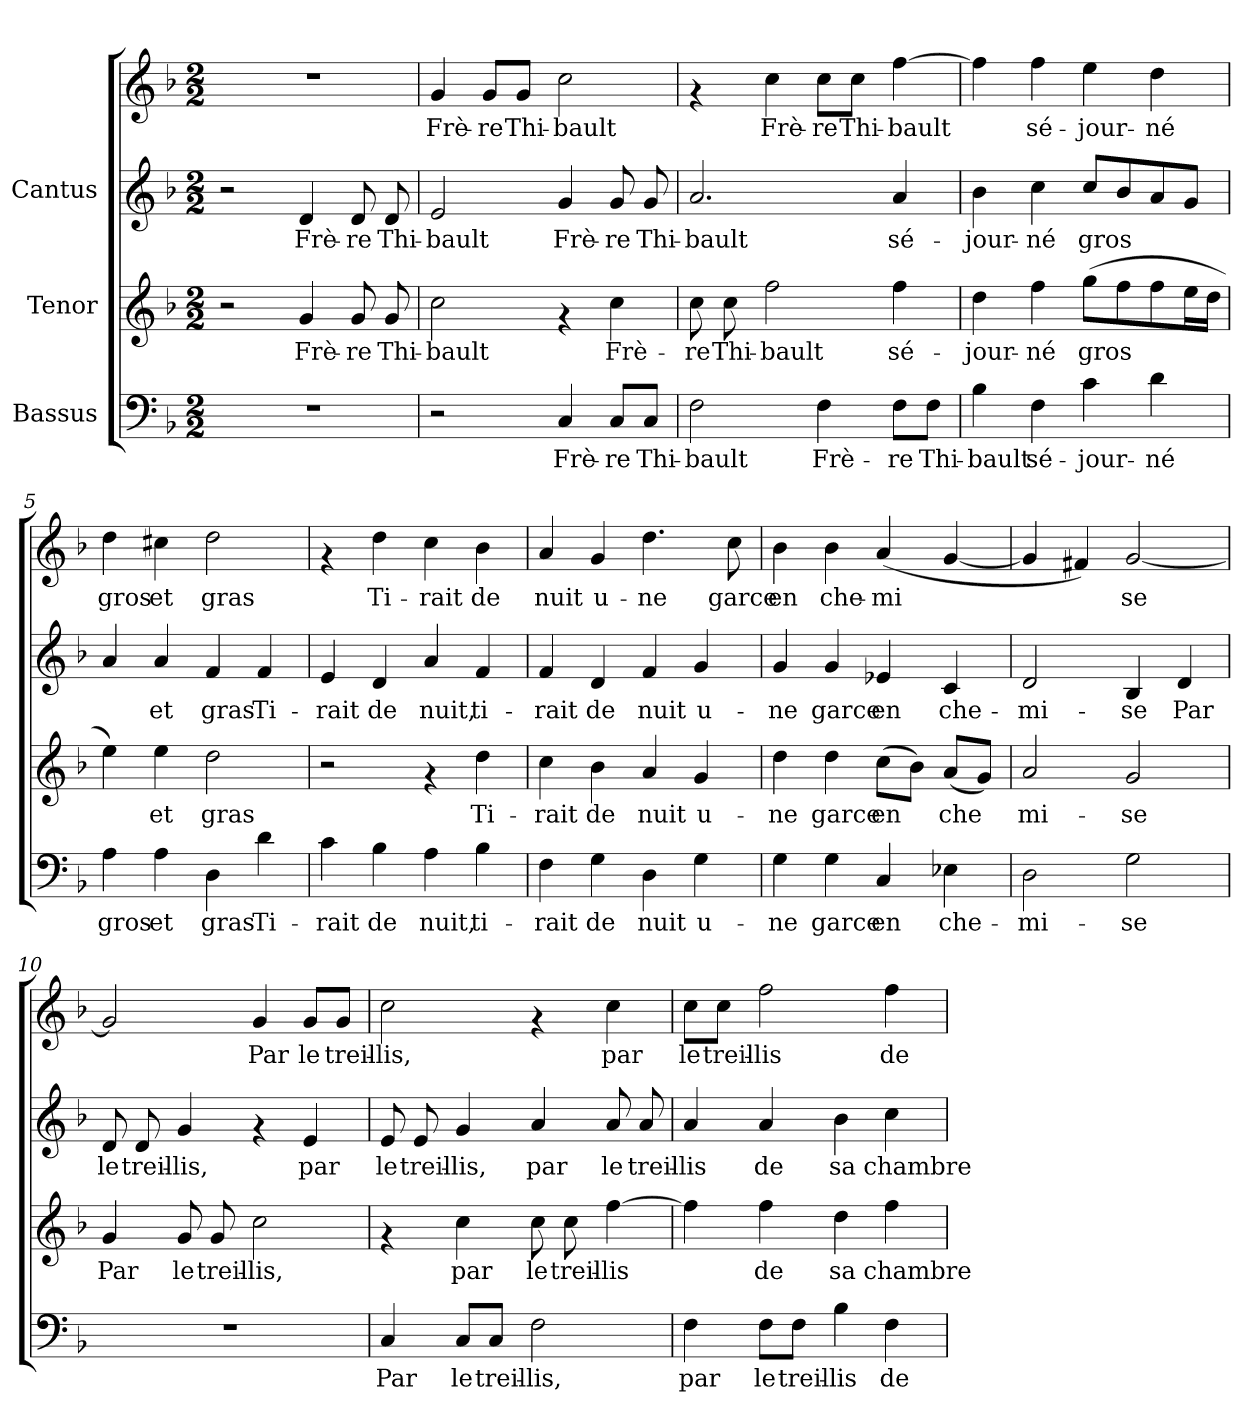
**kern	**text	**kern	**text	**kern	**text	**kern	**text
*part3	*part3	*part2	*part2	*part1	*part1	*part1	*part1
*staff4	*staff4	*staff3	*staff3	*staff2	*staff2	*staff1	*staff1
*I"Bassus	*	*I"Tenor	*	*I"Cantus	*	*	*
!!LO:PB:g=z
*stria5	*	*stria5	*	*stria5	*	*stria5	*
*clefF4	*	*clefG2	*	*clefG2	*	*clefG2	*
*k[b-]	*	*k[b-]	*	*k[b-]	*	*k[b-]	*
*F:	*	*F:	*	*F:	*	*F:	*
*M2/2	*	*M2/2	*	*M2/2	*	*M2/2	*
*MM132	*	*MM132	*	*MM132	*	*MM132	*
=1	=1	=1	=1	=1	=1	=1	=1
1r	.	2r	.	2r	.	1r	.
!	!	!	!LO:LY:b:cj	!	!LO:LY:b:cj	!	!
.	.	4g/	Frè-	4d/	Frè-	.	.
!	!	!	!LO:LY:b:cj	!	!LO:LY:b:cj	!	!
.	.	8g/	-re	8d/	-re	.	.
!	!	!	!LO:LY:b:cj	!	!LO:LY:b:cj	!	!
.	.	8g/	Thi-	8d/	Thi-	.	.
=2	=2	=2	=2	=2	=2	=2	=2
!	!	!	!LO:LY:b:cj	!	!LO:LY:b:cj	!	!LO:LY:b:cj
2r	.	2cc\	-bault	2e/	bault	4g/	-Frè-
!	!	!	!	!	!	!	!LO:LY:b:cj
.	.	.	.	.	.	8g/L	-re
!	!	!	!	!	!	!	!LO:LY:b:cj
.	.	.	.	.	.	8g/J	Thi-
!	!LO:LY:b:cj	!	!	!	!LO:LY:b:cj	!	!LO:LY:b:cj
4C/	Frè-	4rf	.	4g/	Frè-	2cc\	-bault
!	!LO:LY:b:cj	!	!LO:LY:b:cj	!	!LO:LY:b:cj	!	!
8C/L	-re	4cc\	Frè-	8g/	-re	.	.
!	!LO:LY:b:cj	!	!	!	!LO:LY:b:cj	!	!
8C/J	Thi-	.	.	8g/	Thi-	.	.
=3	=3	=3	=3	=3	=3	=3	=3
!	!LO:LY:b:cj	!	!LO:LY:b:cj	!	!LO:LY:b:cj	!	!
2F\	-bault	8cc\	-re	2.a/	bault	4rf	.
!	!	!	!LO:LY:b:cj	!	!	!	!
.	.	8cc\	Thi-	.	.	.	.
!	!	!	!LO:LY:b:cj	!	!	!	!LO:LY:b:cj
.	.	2ff\	-bault	.	.	4cc\	-Frè-
!	!LO:LY:b:cj	!	!	!	!	!	!LO:LY:b:cj
4F\	Frè-	.	.	.	.	8cc\L	-re
!	!	!	!	!	!	!	!LO:LY:b:cj
.	.	.	.	.	.	8cc\J	Thi-
!	!LO:LY:b:cj	!	!LO:LY:b:cj	!	!LO:LY:b:cj	!	!LO:LY:b:cj
8F\L	-re	4ff\	sé-	4a/	sé-	[>4ff\	-bault
!	!LO:LY:b:cj	!	!	!	!	!	!
8F\J	Thi-	.	.	.	.	.	.
!!LO:LB:g=z
=4	=4	=4	=4	=4	=4	=4	=4
!	!LO:LY:b:cj	!	!LO:LY:b:cj	!	!LO:LY:b:cj	!	!LO:LY:b:cj
4B-\	-bault	4dd\	-jour-	4b-\	jour-	4ff\]	-
!	!LO:LY:b:cj	!	!LO:LY:b:cj	!	!LO:LY:b:cj	!	!LO:LY:b:cj
4F\	sé-	4ff\	-né	4cc\	-né	4ff\	sé-
!	!LO:LY:b:cj	!	!LO:LY:b:cj	!	!LO:LY:b:cj	!	!LO:LY:b:cj
4c\	-jour-	(>8gg\L	gros	8cc/L	gros	4ee\	-jour-
!	!	!	!LO:LY:b:cj	!	!LO:LY:b:cj	!	!
.	.	8ff\	.	8b-/	.	.	.
!	!LO:LY:b:cj	!	!LO:LY:b:cj	!	!LO:LY:b:cj	!	!LO:LY:b:cj
4d\	-né	8ff\	.	8a/	.	4dd\	-né
!	!	!	!LO:LY:b:cj	!	!LO:LY:b:cj	!	!
.	.	16ee\	.	8g/J	.	.	.
!	!	!	!LO:LY:b:cj	!	!	!	!
.	.	16dd\J	.	.	.	.	.
=5	=5	=5	=5	=5	=5	=5	=5
!	!LO:LY:b:cj	!	!LO:LY:b:cj	!	!LO:LY:b:cj	!	!LO:LY:b:cj
4A\	gros	4ee\)	.	4a/	.	4dd\	gros
!	!LO:LY:b:cj	!	!LO:LY:b:cj	!	!LO:LY:b:cj	!	!LO:LY:b:cj
4A\	et	4ee\	et	4a/	et	4cc#X\	et
!	!LO:LY:b:cj	!	!LO:LY:b:cj	!	!LO:LY:b:cj	!	!LO:LY:b:cj
4D\	gras	2dd\	gras	4f/	gras	2dd\	gras
!	!LO:LY:b:cj	!	!	!	!LO:LY:b:cj	!	!
4d\	Ti-	.	.	4f/	Ti-	.	.
=6	=6	=6	=6	=6	=6	=6	=6
!	!LO:LY:b:cj	!	!	!	!LO:LY:b:cj	!	!
4c\	-rait	2r	.	4e/	rait	4rf	.
!	!LO:LY:b:cj	!	!	!	!LO:LY:b:cj	!	!LO:LY:b:cj
4B-\	de	.	.	4d/	de	4dd\	-Ti-
!	!LO:LY:b:cj	!	!	!	!LO:LY:b:cj	!	!LO:LY:b:cj
4A\	nuit,	4rf	.	4a/	nuit,	4cc\	-rait
!	!LO:LY:b:cj	!	!LO:LY:b:cj	!	!LO:LY:b:cj	!	!LO:LY:b:cj
4B-\	ti-	4dd\	Ti-	4f/	ti-	4b-\	de
=7	=7	=7	=7	=7	=7	=7	=7
!	!LO:LY:b:cj	!	!LO:LY:b:cj	!	!LO:LY:b:cj	!	!LO:LY:b:cj
4F\	-rait	4cc\	-rait	4f/	rait	4a/	-nuit
!	!LO:LY:b:cj	!	!LO:LY:b:cj	!	!LO:LY:b:cj	!	!LO:LY:b:cj
4G\	de	4b-\	de	4d/	de	4g/	u-
!	!LO:LY:b:cj	!	!LO:LY:b:cj	!	!LO:LY:b:cj	!	!LO:LY:b:cj
4D\	nuit	4a/	nuit	4f/	nuit	4.dd\	-ne
!	!LO:LY:b:cj	!	!LO:LY:b:cj	!	!LO:LY:b:cj	!	!
4G\	u-	4g/	u-	4g/	u-	.	.
!	!	!	!	!	!	!	!LO:LY:b:cj
.	.	.	.	.	.	8cc\	garce
!!LO:LB:g=z
=8	=8	=8	=8	=8	=8	=8	=8
!	!LO:LY:b:cj	!	!LO:LY:b:cj	!	!LO:LY:b:cj	!	!LO:LY:b:cj
4G\	-ne	4dd\	-ne	4g/	-ne	4b-\	-en
!	!LO:LY:b:cj	!	!LO:LY:b:cj	!	!LO:LY:b:cj	!	!LO:LY:b:cj
4G\	garce	4dd\	garce	4g/	garce	4b-\	che-
!	!LO:LY:b:cj	!	!LO:LY:b:cj	!	!LO:LY:b:cj	!	!LO:LY:b:cj
4C/	en	(>8cc\L	en	4e-X/	en	(<4a/	-mi-
!	!	!	!LO:LY:b:cj	!	!	!	!
.	.	8b-\J)	.	.	.	.	.
!	!LO:LY:b:cj	!	!LO:LY:b:cj	!	!LO:LY:b:cj	!	!LO:LY:b:cj
4E-X\	che-	(<8a/L	che-	4c/	che-	[<4g/	--
!	!	!	!LO:LY:b:cj	!	!	!	!
.	.	8g/J)	--	.	.	.	.
=9	=9	=9	=9	=9	=9	=9	=9
!	!LO:LY:b:cj	!	!LO:LY:b:cj	!	!LO:LY:b:cj	!	!LO:LY:b:cj
2D\	-mi-	2a/	-mi-	2d/	mi-	4g/]	-
!	!	!	!	!	!	!	!LO:LY:b:cj
.	.	.	.	.	.	4f#X/)	.
!	!LO:LY:b:cj	!	!LO:LY:b:cj	!	!LO:LY:b:cj	!	!LO:LY:b:cj
2G\	-se	2g/	-se	4B-/	-se	[<2g/	se
!	!	!	!	!	!LO:LY:b:cj	!	!
.	.	.	.	4d/	Par	.	.
=10	=10	=10	=10	=10	=10	=10	=10
!	!	!	!LO:LY:b:cj	!	!LO:LY:b:cj	!	!LO:LY:b:cj
1r	.	4g/	Par	8d/	-le	2g/]	.
!	!	!	!	!	!LO:LY:b:cj	!	!
.	.	.	.	8d/	treil-	.	.
!	!	!	!LO:LY:b:cj	!	!LO:LY:b:cj	!	!
.	.	8g/	le	4g/	-lis,	.	.
!	!	!	!LO:LY:b:cj	!	!	!	!
.	.	8g/	treil-	.	.	.	.
!	!	!	!LO:LY:b:cj	!	!	!	!LO:LY:b:cj
.	.	2cc\	-lis,	4rf	.	4g/	Par
!	!	!	!	!	!LO:LY:b:cj	!	!LO:LY:b:cj
.	.	.	.	4e/	par	8g/L	le
!	!	!	!	!	!	!	!LO:LY:b:cj
.	.	.	.	.	.	8g/J	treil-
=11	=11	=11	=11	=11	=11	=11	=11
!	!LO:LY:b:cj	!	!	!	!LO:LY:b:cj	!	!LO:LY:b:cj
4C/	Par	4rf	.	8e/	le	2cc\	lis,
!	!	!	!	!	!LO:LY:b:cj	!	!
.	.	.	.	8e/	treil-	.	.
!	!LO:LY:b:cj	!	!LO:LY:b:cj	!	!LO:LY:b:cj	!	!
8C/L	le	4cc\	par	4g/	-lis,	.	.
!	!LO:LY:b:cj	!	!	!	!	!	!
8C/J	treil-	.	.	.	.	.	.
!	!LO:LY:b:cj	!	!LO:LY:b:cj	!	!LO:LY:b:cj	!	!
2F\	-lis,	8cc\	le	4a/	par	4rf	.
!	!	!	!LO:LY:b:cj	!	!	!	!
.	.	8cc\	treil-	.	.	.	.
!	!	!	!LO:LY:b:cj	!	!LO:LY:b:cj	!	!LO:LY:b:cj
.	.	[>4ff\	-lis	8a/	le	4cc\	par
!	!	!	!	!	!LO:LY:b:cj	!	!
.	.	.	.	8a/	treil-	.	.
!!LO:PB:g=z
=12	=12	=12	=12	=12	=12	=12	=12
!	!LO:LY:b:cj	!	!LO:LY:b:cj	!	!LO:LY:b:cj	!	!LO:LY:b:cj
4F\	par	4ff\]	.	4a/	lis	8cc\L	-le
!	!	!	!	!	!	!	!LO:LY:b:cj
.	.	.	.	.	.	8cc\J	treil-
!	!LO:LY:b:cj	!	!LO:LY:b:cj	!	!LO:LY:b:cj	!	!LO:LY:b:cj
8F\L	le	4ff\	de	4a/	de	2ff\	-lis
!	!LO:LY:b:cj	!	!	!	!	!	!
8F\J	treil-	.	.	.	.	.	.
!	!LO:LY:b:cj	!	!LO:LY:b:cj	!	!LO:LY:b:cj	!	!
4B-\	-lis	4dd\	sa	4b-\	sa	.	.
!	!LO:LY:b:cj	!	!LO:LY:b:cj	!	!LO:LY:b:cj	!	!LO:LY:b:cj
4F\	de	4ff\	chambre	4cc\	chambre	4ff\	de
=	=	=	=	=	=	=	=
*-	*-	*-	*-	*-	*-	*-	*-
